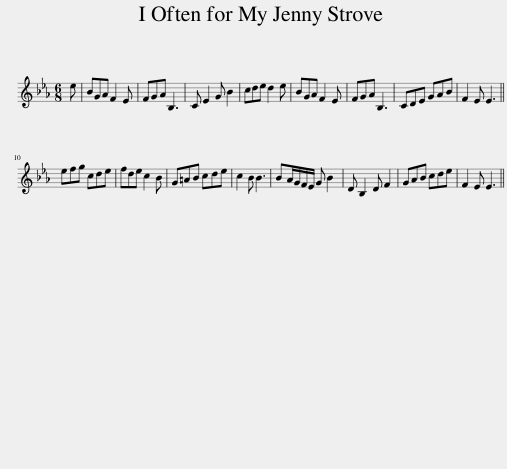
X:1
L:1/8
M:6/8
I:linebreak $
K:Eb
V:1 treble
V:1
 e | BGA F2 E | FGA B,3 | C E2 G B2 | cde d2 e | %5
 BGA F2 E | FGA B,3 | CDE GAB | F2 E E3 ||$ efg cde | %10
 fde c2 B | G=AB cde | c2 B B3 | BA/G/F/E/ G B2 | D B,2 D F2 | %15
 GAB cde | F2 E E3 || %17
